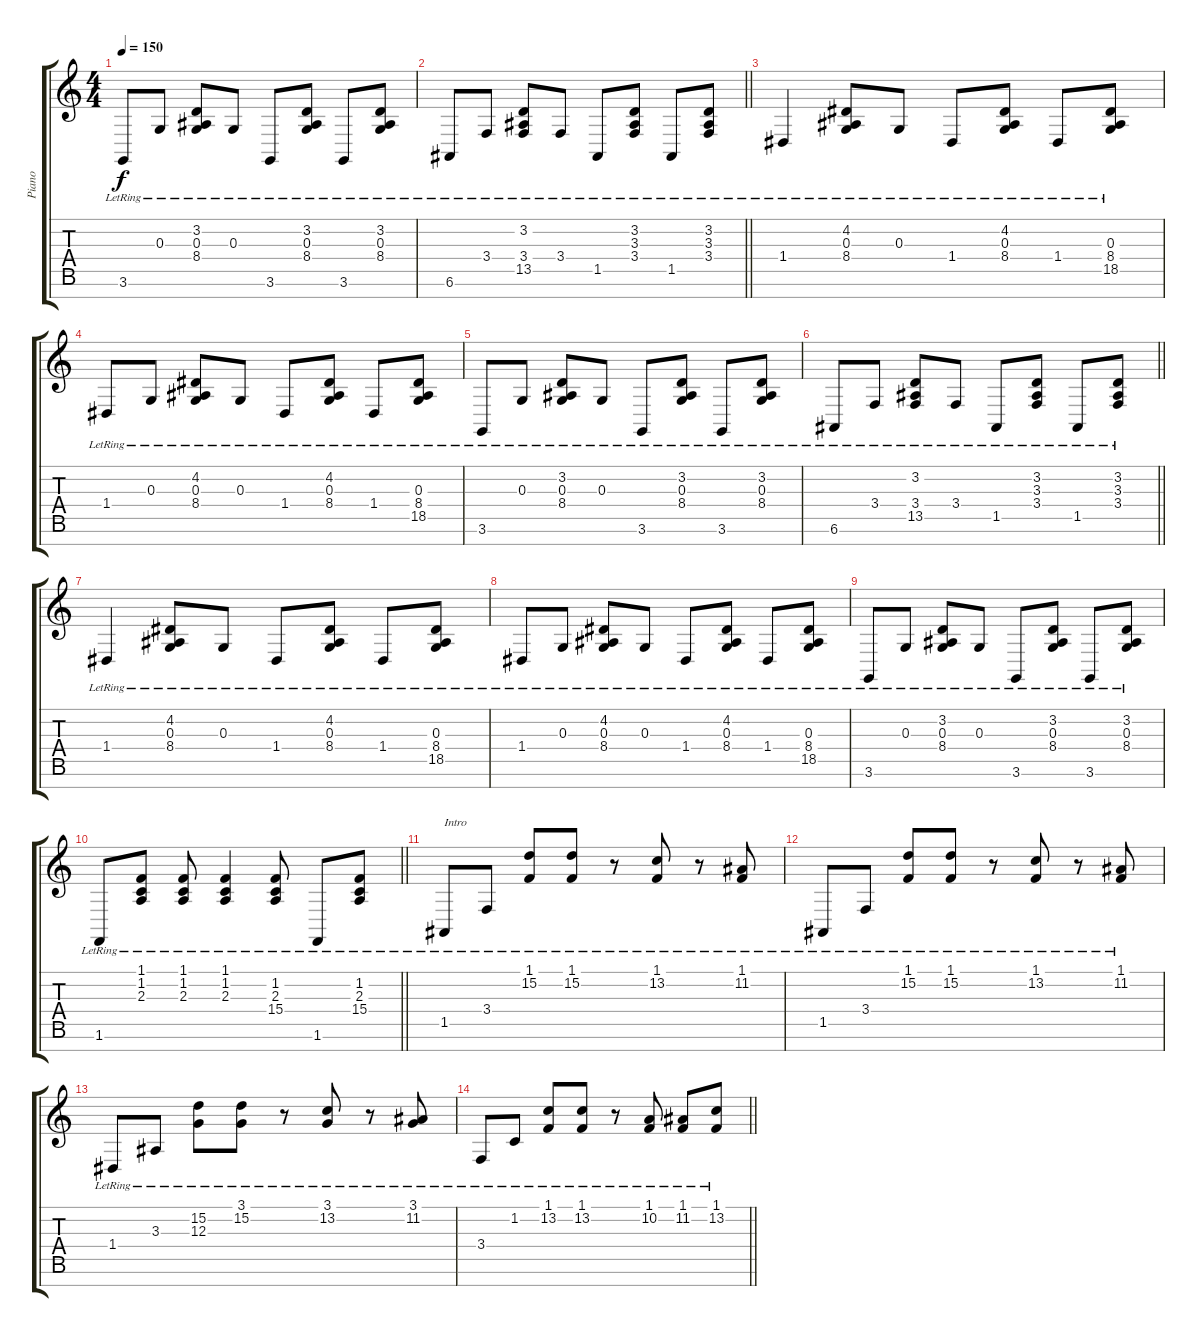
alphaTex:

\track ("Piano" "Piano") {instrument acousticgrandpiano}
\staff {score tabs}
\tuning (E4 B3 G3 D3 A2 E2 B1) {hide}
\ts (4 4)
\tempo 150
\clef g2
\ks c
3.6{lr}.8{dy f} 0.3{lr}.8 (3.2{lr} 0.3{lr} 8.4{lr}).8 0.3{lr}.8 3.6{lr}.8 (3.2{lr} 0.3{lr} 8.4{lr}).8 3.6{lr}.8 (3.2{lr} 0.3{lr} 8.4{lr}).8 |
\barLineRight lightlight
6.6{lr}.8 3.4{lr}.8 (3.2{lr} 3.4{lr} 13.5{lr}).8 3.4{lr}.8 1.5{lr}.8 (3.2{lr} 3.3{lr} 3.4{lr}).8 1.5{lr}.8 (3.2{lr} 3.3{lr} 3.4{lr}).8 |
1.4{lr}.4 (4.2{lr} 0.3{lr} 8.4{lr}).8 0.3{lr}.8 1.4{lr}.8 (4.2{lr} 0.3{lr} 8.4{lr}).8 1.4{lr}.8 (0.3{lr} 8.4{lr} 18.5{lr}).8 |
1.4{lr}.8 0.3{lr}.8 (4.2{lr} 0.3{lr} 8.4{lr}).8 0.3{lr}.8 1.4{lr}.8 (4.2{lr} 0.3{lr} 8.4{lr}).8 1.4{lr}.8 (0.3{lr} 8.4{lr} 18.5{lr}).8 |
3.6{lr}.8 0.3{lr}.8 (3.2{lr} 0.3{lr} 8.4{lr}).8 0.3{lr}.8 3.6{lr}.8 (3.2{lr} 0.3{lr} 8.4{lr}).8 3.6{lr}.8 (3.2{lr} 0.3{lr} 8.4{lr}).8 |
\barLineRight lightlight
6.6{lr}.8 3.4{lr}.8 (3.2{lr} 3.4{lr} 13.5{lr}).8 3.4{lr}.8 1.5{lr}.8 (3.2{lr} 3.3{lr} 3.4{lr}).8 1.5{lr}.8 (3.2{lr} 3.3{lr} 3.4{lr}).8 |
1.4{lr}.4 (4.2{lr} 0.3{lr} 8.4{lr}).8 0.3{lr}.8 1.4{lr}.8 (4.2{lr} 0.3{lr} 8.4{lr}).8 1.4{lr}.8 (0.3{lr} 8.4{lr} 18.5{lr}).8 |
1.4{lr}.8 0.3{lr}.8 (4.2{lr} 0.3{lr} 8.4{lr}).8 0.3{lr}.8 1.4{lr}.8 (4.2{lr} 0.3{lr} 8.4{lr}).8 1.4{lr}.8 (0.3{lr} 8.4{lr} 18.5{lr}).8 |
3.6{lr}.8 0.3{lr}.8 (3.2{lr} 0.3{lr} 8.4{lr}).8 0.3{lr}.8 3.6{lr}.8 (3.2{lr} 0.3{lr} 8.4{lr}).8 3.6{lr}.8 (3.2{lr} 0.3{lr} 8.4{lr}).8 |
\barLineRight lightlight
1.6{lr}.8 (1.1{lr} 1.2{lr} 2.3{lr}).8 (1.1{lr} 1.2{lr} 2.3{lr}).8 (1.1{lr} 1.2{lr} 2.3{lr}).4 (1.2{lr} 2.3{lr} 15.4{lr}).8 1.6{lr}.8 (1.2{lr} 2.3{lr} 15.4{lr}).8 |
1.5{lr}.8{txt "Intro"} 3.4{lr}.8 (1.1{lr} 15.2{lr}).8 (1.1{lr} 15.2{lr}).8 r.8 (1.1{lr} 13.2{lr}).8 r.8 (1.1{lr} 11.2{lr}).8 |
1.5{lr}.8 3.4{lr}.8 (1.1{lr} 15.2{lr}).8 (1.1{lr} 15.2{lr}).8 r.8 (1.1{lr} 13.2{lr}).8 r.8 (1.1{lr} 11.2{lr}).8 |
1.4{lr}.8 3.3{lr}.8 (15.2{lr} 12.3{lr}).8 (3.1{lr} 15.2{lr}).8 r.8 (3.1{lr} 13.2{lr}).8 r.8 (3.1{lr} 11.2{lr}).8 |
\barLineRight lightlight
3.4{lr}.8 1.2{lr}.8 (1.1{lr} 13.2{lr}).8 (1.1{lr} 13.2{lr}).8 r.8 (1.1{lr} 10.2{lr}).8 (1.1{lr} 11.2{lr}).8 (1.1{lr} 13.2{lr}).8
